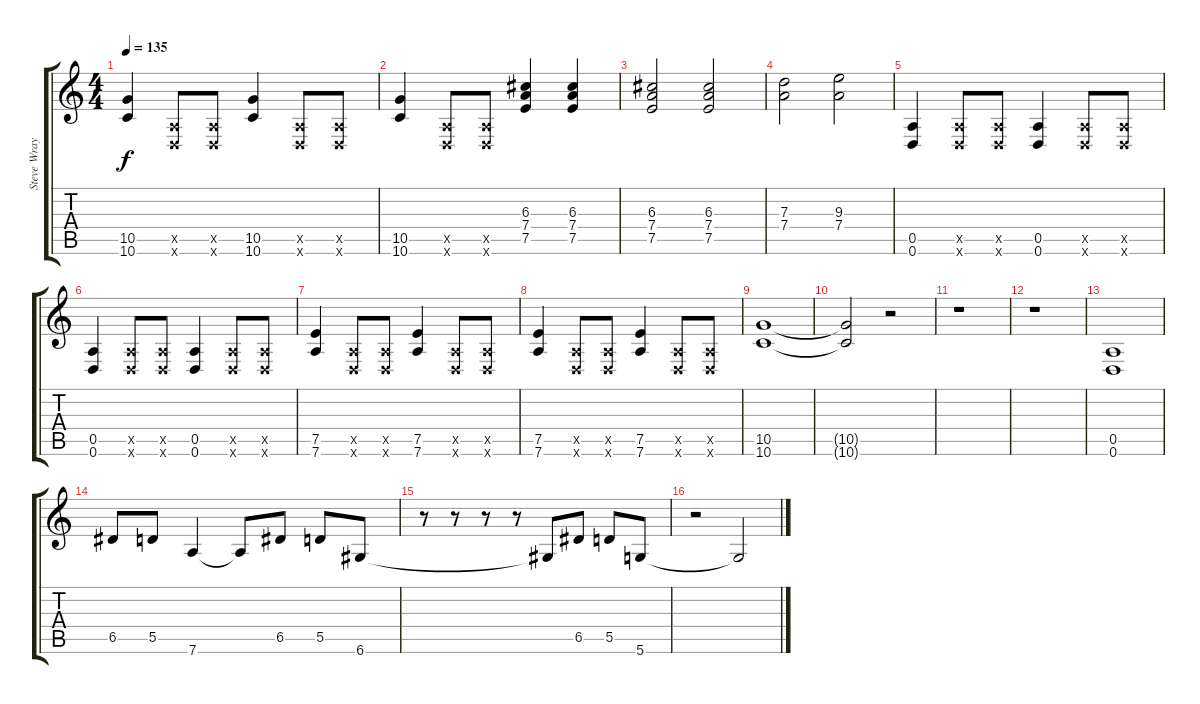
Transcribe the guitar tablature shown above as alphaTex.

\track ("Steve Wray" "Steve Wray") {instrument distortionguitar}
\staff {score tabs}
\tuning (E4 B3 G3 D3 A2 D2) {hide}
\ts (4 4)
\tempo 135
\clef g2
\ks c
(10.5 10.6).4{dy f} (0.5{x} 0.6{x}).8 (0.5{x} 0.6{x}).8 (10.5 10.6).4 (0.5{x} 0.6{x}).8 (0.5{x} 0.6{x}).8 |
(10.5 10.6).4 (0.5{x} 0.6{x}).8 (0.5{x} 0.6{x}).8 (6.3 7.4 7.5).4 (6.3 7.4 7.5).4 |
(6.3 7.4 7.5).2 (6.3 7.4 7.5).2 |
(7.3 7.4).2 (9.3 7.4).2 |
(0.5 0.6).4 (0.5{x} 0.6{x}).8 (0.5{x} 0.6{x}).8 (0.5 0.6).4 (0.5{x} 0.6{x}).8 (0.5{x} 0.6{x}).8 |
(0.5 0.6).4 (0.5{x} 0.6{x}).8 (0.5{x} 0.6{x}).8 (0.5 0.6).4 (0.5{x} 0.6{x}).8 (0.5{x} 0.6{x}).8 |
(7.5 7.6).4 (0.5{x} 0.6{x}).8 (0.5{x} 0.6{x}).8 (7.5 7.6).4 (0.5{x} 0.6{x}).8 (0.5{x} 0.6{x}).8 |
(7.5 7.6).4 (0.5{x} 0.6{x}).8 (0.5{x} 0.6{x}).8 (7.5 7.6).4 (0.5{x} 0.6{x}).8 (0.5{x} 0.6{x}).8 |
(10.5 10.6).1 |
(10.5{t} 10.6{t}).2 r.2 |
r.1 |
r.1 |
(0.5 0.6).1 |
6.5.8 5.5.8 7.6.4 7.6{t}.8 6.5.8 5.5.8 6.6.8 |
r.8 r.8 r.8 r.8 6.6{t}.8 6.5.8 5.5.8 5.6.8 |
r.2 5.6{t}.2
